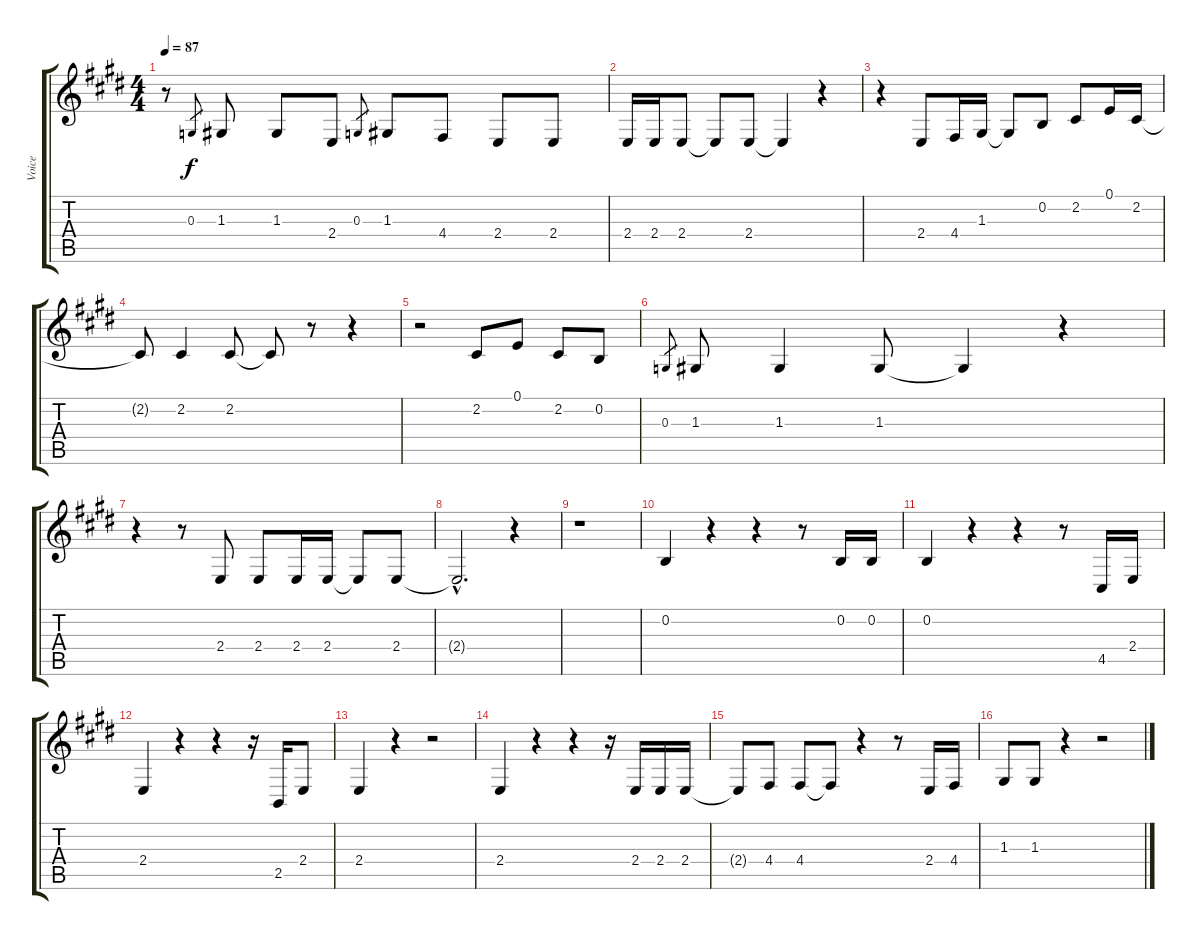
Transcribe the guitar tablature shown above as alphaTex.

\track ("Voice" "Voice") {instrument viola}
\staff {score tabs}
\tuning (E4 B3 G3 D3 A2 E2) {hide}
\ts (4 4)
\tempo 87
\clef g2
\ks e
r.8{dy f} 0.3.8{gr} 1.3.8 1.3.8 2.4.8 0.3.8{gr} 1.3.8 4.4.8 2.4.8 2.4.8 |
2.4.16 2.4.16 2.4.8 2.4{t}.8 2.4.8 2.4{t}.4 r.4 |
r.4 2.4.8 4.4.16 1.3.16 1.3{t}.8 0.2.8 2.2.8 0.1.16 2.2.16 |
2.2{t}.8 2.2.4 2.2.8 2.2{t}.8 r.8 r.4 |
r.2 2.2.8 0.1.8 2.2.8 0.2.8 |
0.3.8{gr} 1.3.8 1.3.4 1.3.8 1.3{t}.4 r.4 |
r.4 r.8 2.4.8 2.4.8 2.4.16 2.4.16 2.4{t}.8 2.4.8 |
2.4{hac t}.2{d} r.4 |
r.1 |
0.2.4 r.4 r.4 r.8 0.2.16 0.2.16 |
0.2.4 r.4 r.4 r.8 4.5.16 2.4.16 |
2.4.4 r.4 r.4 r.16 2.5.16 2.4.8 |
2.4.4 r.4 r.2 |
2.4.4 r.4 r.4 r.16 2.4.16 2.4.16 2.4.16 |
2.4{t}.8 4.4.8 4.4.8 4.4{t}.8 r.4 r.8 2.4.16 4.4.16 |
1.3.8 1.3.8 r.4 r.2
